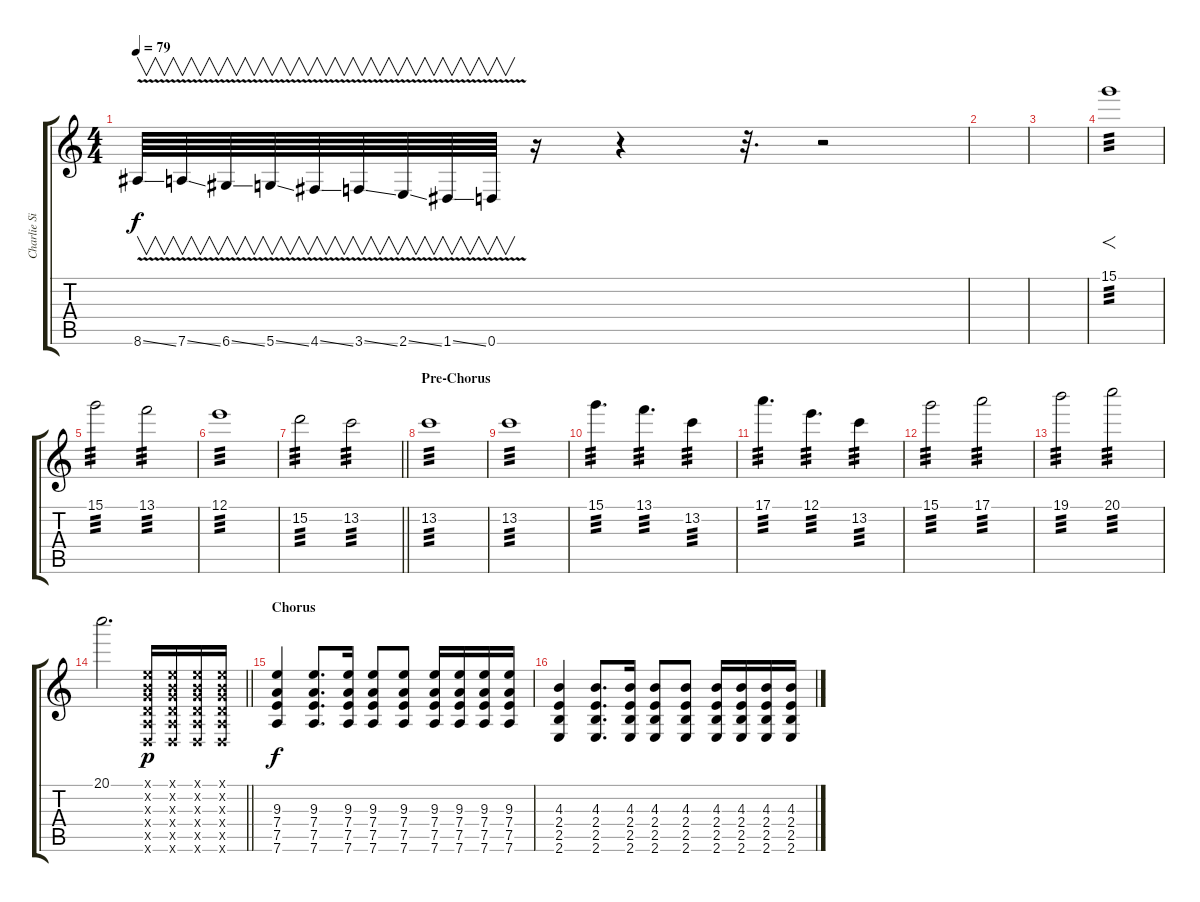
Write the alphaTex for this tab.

\track ("Charlie Simpson" "Charlie Si") {instrument distortionguitar}
\staff {score tabs}
\tuning (E4 B3 G3 D3 A2 D2) {hide}
\ts (4 4)
\tempo 79
\clef g2
\ks c
8.6{v ss}.64{v dy f} 7.6{v ss}.64{v} 6.6{v ss}.64{v} 5.6{v ss}.64{v} 4.6{v ss}.64{v} 3.6{v ss}.64{v} 2.6{v ss}.64{v} 1.6{v ss}.64{v} 0.6{v}.64{v} r.16 r.4 r.32{d} r.2 |
|
|
15.1.1{f tp 3 volume 12 instrument electricguitarclean} |
15.1.2{tp 3} 13.1.2{tp 3} |
12.1.1{tp 3} |
\barLineRight lightlight
15.2.2{tp 3} 13.2.2{tp 3} |
\section ("" "Pre-Chorus")
13.2.1{tp 3} |
13.2.1{tp 3} |
15.1.4{d tp 3} 13.1.4{d tp 3} 13.2.4{tp 3} |
17.1.4{d tp 3} 12.1.4{d tp 3} 13.2.4{tp 3} |
15.1.2{tp 3} 17.1.2{tp 3} |
19.1.2{tp 3} 20.1.2{tp 3} |
\barLineRight lightlight
20.1.2{d} (0.1{x} 0.2{x} 0.3{x} 0.4{x} 0.5{x} 0.6{x}).16{dy p volume 16 instrument distortionguitar} (0.1{x} 0.2{x} 0.3{x} 0.4{x} 0.5{x} 0.6{x}).16 (0.1{x} 0.2{x} 0.3{x} 0.4{x} 0.5{x} 0.6{x}).16 (0.1{x} 0.2{x} 0.3{x} 0.4{x} 0.5{x} 0.6{x}).16 |
\section ("" "Chorus")
(9.3 7.4 7.5 7.6).4{dy f volume 16} (9.3 7.4 7.5 7.6).8{d} (9.3 7.4 7.5 7.6).16 (9.3 7.4 7.5 7.6).8 (9.3 7.4 7.5 7.6).8 (9.3 7.4 7.5 7.6).16 (9.3 7.4 7.5 7.6).16 (9.3 7.4 7.5 7.6).16 (9.3 7.4 7.5 7.6).16 |
(4.3 2.4 2.5 2.6).4 (4.3 2.4 2.5 2.6).8{d} (4.3 2.4 2.5 2.6).16 (4.3 2.4 2.5 2.6).8 (4.3 2.4 2.5 2.6).8 (4.3 2.4 2.5 2.6).16 (4.3 2.4 2.5 2.6).16 (4.3 2.4 2.5 2.6).16 (4.3 2.4 2.5 2.6).16
